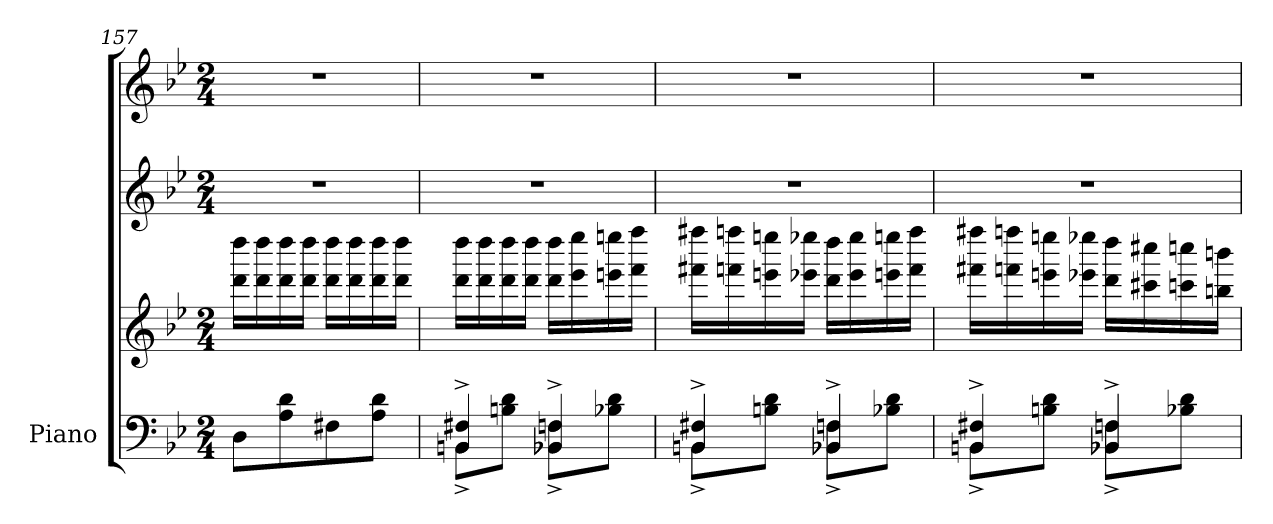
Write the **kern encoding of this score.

**kern	**kern	**kern	**kern
*part1	*part1	*part1	*part1
*staff4	*staff3	*staff2	*staff1
*I"Piano	*	*	*
*I'Pno.	*	*	*
*clefF4	*clefG2	*clefG2	*clefG2
*k[b-e-]	*k[b-e-]	*k[b-e-]	*k[b-e-]
*M2/4	*M2/4	*M2/4	*M2/4
=157	=157	=157	=157
8D\L	16ddd\ 16dddd\LL	2r	2r
.	16ddd\ 16dddd\	.	.
8A\ 8d\	16ddd\ 16dddd\	.	.
.	16ddd\ 16dddd\JJ	.	.
8F#X\	16ddd\ 16dddd\LL	.	.
.	16ddd\ 16dddd\	.	.
8A\ 8d\J	16ddd\ 16dddd\	.	.
.	16ddd\ 16dddd\JJ	.	.
=158	=158	=158	=158
*^	*	*	*
4BBn/^ 4F#X/^	8BB^\L	16ddd\ 16dddd\LL	2r	2r
.	.	16ddd\ 16dddd\	.	.
.	8Bn\ 8d\J	16ddd\ 16dddd\	.	.
.	.	16ddd\ 16dddd\JJ	.	.
4BB-X/^ 4Fn/^	8BB-\^ 8F\^L	16ddd\ 16dddd\LL	.	.
.	.	16eee-\ 16eeee-\	.	.
.	8B-X\ 8d\J	16eeen\ 16eeeen\	.	.
.	.	16fff\ 16ffff\JJ	.	.
!!LO:LB:g=z
=159	=159	=159	=159	=159
4BBn/^ 4F#X/^	8BB^\L	16fff#X\ 16ffff#X\LL	2r	2r
.	.	16fffn\ 16ffffn\	.	.
.	8Bn\ 8d\J	16eeen\ 16eeeen\	.	.
.	.	16eee-X\ 16eeee-X\JJ	.	.
4BB-X/^ 4Fn/^	8BB-\^ 8F\^L	16ddd\ 16dddd\LL	.	.
.	.	16eee-\ 16eeee-\	.	.
.	8B-X\ 8d\J	16eeen\ 16eeeen\	.	.
.	.	16fff\ 16ffff\JJ	.	.
=160	=160	=160	=160	=160
4BBn/^ 4F#X/^	8BB^\L	16fff#X\ 16ffff#X\LL	2r	2r
.	.	16fffn\ 16ffffn\	.	.
.	8Bn\ 8d\J	16eeen\ 16eeeen\	.	.
.	.	16eee-X\ 16eeee-X\JJ	.	.
4BB-X/^ 4Fn/^	8BB-\^ 8F\^L	16ddd\ 16dddd\LL	.	.
.	.	16ccc#X\ 16cccc#X\	.	.
.	8B-X\ 8d\J	16cccn\ 16ccccn\	.	.
.	.	16bbn\ 16bbbn\JJ	.	.
*v	*v	*	*	*
=	=	=	=
*-	*-	*-	*-
